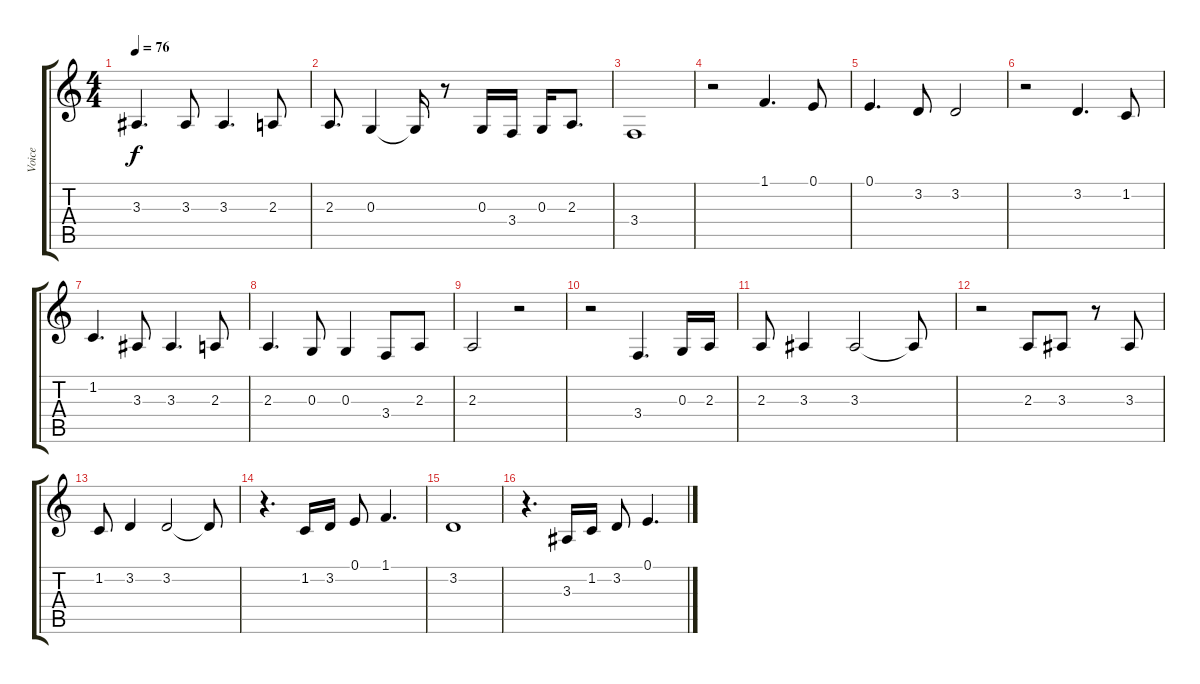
\track ("Voice" "Voice") {instrument altosax}
\staff {score tabs}
\tuning (E4 B3 G3 D3 A2 E2) {hide}
\ts (4 4)
\tempo 76
\clef g2
\ks c
3.3.4{d dy f} 3.3.8 3.3.4{d} 2.3.8 |
2.3.8{d} 0.3.4 0.3{t}.16 r.8 0.3.16 3.4.16 0.3.16 2.3.8{d} |
3.4.1 |
r.2 1.1.4{d} 0.1.8 |
0.1.4{d} 3.2.8 3.2.2 |
r.2 3.2.4{d} 1.2.8 |
1.2.4{d} 3.3.8 3.3.4{d} 2.3.8 |
2.3.4{d} 0.3.8 0.3.4 3.4.8 2.3.8 |
2.3.2 r.2 |
r.2 3.4.4{d} 0.3.16 2.3.16 |
2.3.8 3.3.4 3.3.2 3.3{t}.8 |
r.2 2.3.8 3.3.8 r.8 3.3.8 |
1.2.8 3.2.4 3.2.2 3.2{t}.8 |
r.4{d} 1.2.16 3.2.16 0.1.8 1.1.4{d} |
3.2.1 |
r.4{d} 3.3.16 1.2.16 3.2.8 0.1.4{d}
